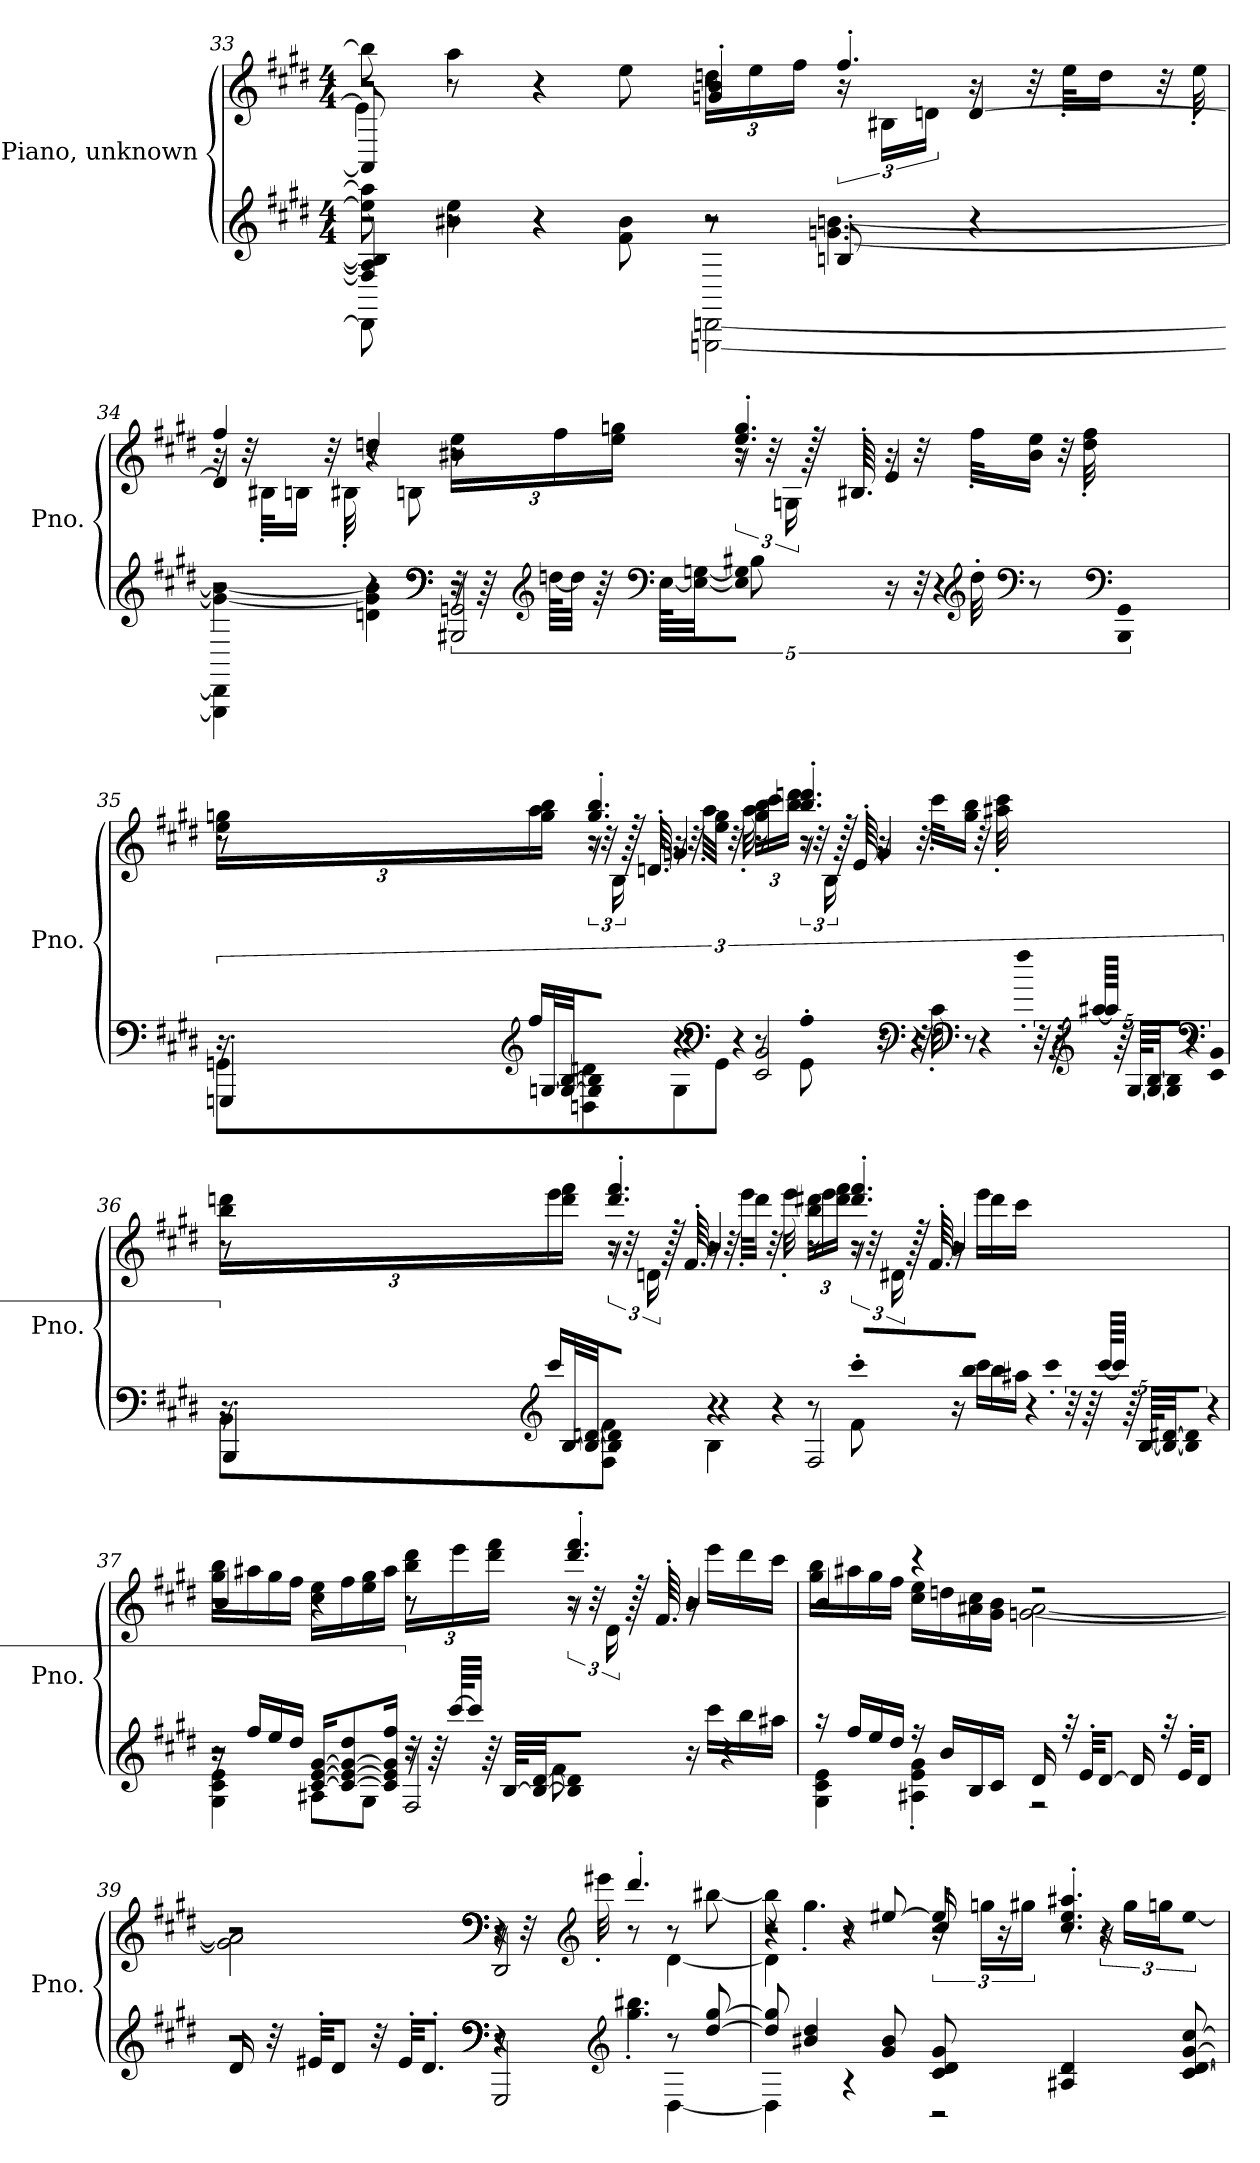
**kern	**kern
*part1	*part1
*staff2	*staff1
*I"Piano, unknown	*
*I'Pno.	*
!!LO:PB:g=z
*clefG2	*clefG2
*k[f#c#g#d#]	*k[f#c#g#d#]
*M4/4	*M4/4
=33	=33
*^	*^
*	*^	*	*^
*	*	*^	*	*	*^
2r	8ee\] 8aa\]	4F#/] 4A/] 4B#/]	8DD\]	2r	8bb#\]	8AA/]	4e\]
.	4b#X\ 4ee\	.	8r	.	4aa\	8r	.
.	.	4r	4r	.	.	4r	4r
.	8f#\ 8b#\	.	.	.	8ee\	.	.
*	*	*	*	*	*Xbrackettup	*	*
8r	8r	2r	[2GGGn\ [2DDn\	8r	24ddn\LL	4gn/' 4b/'	2r
.	.	.	.	.	24ee\	.	.
.	.	.	.	.	24ff#\JJ	.	.
*	*	*	*	*	*brackettup	*	*
8Bn'/	[4.gn\ [4.bn\	.	.	4.ff#'/	24r	.	.
.	.	.	.	.	24B#X\LL	.	.
.	.	.	.	.	24dn\JJ	.	.
4r	.	.	.	.	16r	[4d/	.
.	.	.	.	.	32r	.	.
.	.	.	.	.	32ee'\KLL	.	.
.	.	.	.	.	16dd\JJ	.	.
.	.	.	.	.	32r	.	.
.	.	.	.	.	32ee'\	.	.
*	*	*v	*v	*	*	*	*
*	*	*	*	*	*v	*v
!!LO:LB:g=z
=34	=34	=34	=34	=34	=34
2r	4g\_ 4b\_	4GGG\] 4DD\]	4ff#/	16r	4d/]
.	.	.	.	32r	.
.	.	.	.	32B#X'\KLL	.
.	.	.	.	16Bn\JJ	.
.	.	.	.	32r	.
.	.	.	.	32B#X'\	.
.	4dn\ 4g\] 4b\]	4r	4ddn/	8r	4r
.	.	.	.	8Bn\	.
*clefF4	*	*	*	*	*
*	*	*	*	*Xbrackettup	*
2BBB#X/ 2GGn/	40r	8r	8r	24b#X\ 24ee\LL	8r
.	80r	.	.	.	.
*clefG2	*	*	*	*	*
.	[80ddn\KLLL	.	.	.	.
.	.	.	.	24ff#\	.
.	40dd\JJJ]	.	.	.	.
.	80r	.	.	.	.
.	.	.	.	24ee\ 24ggn\JJ	.
*clefF4	*	*	*	*	*
.	[80E\KLLL	.	.	.	.
.	40E\_ [40Gn\JJ	.	.	.	.
*	*	*	*	*brackettup	*
.	8E\] 8G\]J	8B#X\	4.ee/' 4.gg/'	12r	16r
.	.	.	.	.	32r
.	.	.	.	24Gn\	.
.	.	.	.	.	128r
.	.	.	.	.	64.B#X'/
.	8r	16r	.	16r	4e/
.	.	32r	.	32r	.
*clefG2	*	*	*	*	*
.	.	32dd'\	.	32ff#'\KLL	.
*clefF4	*	*	*	*	*
.	8BBB#\ 8GG\	8r	.	16b#\ 16ee\JJ	.
.	.	.	.	32r	.
.	.	.	.	32dd\' 32ff#\'	.
!!LO:LB:g=z	!!	!!
=35	=35	=35	=35	=35	=35
*	*	*	*	*Xbrackettup	*
24r	8GGn\L	4GGGn'/	8r	24ee\ 24ggn\LL	8r
*clefG2	*	*	*	*	*
24ff#/LL	.	.	.	24aa\	.
[48Gn/L	.	.	.	24gg\ 24bb\JJ	.
48G/_ [48B/JJ	.	.	.	.	.
*	*	*	*	*brackettup	*
8G/] 8B/]J	8Dn\ 8dn\	.	4.gg/' 4.bb/'	12r	16r
.	.	.	.	.	32r
.	.	.	.	24B\	.
.	.	.	.	.	128r
.	.	.	.	.	64.dn'/
16r	8G\	4r	.	16r	4gn/
32r	.	.	.	32r	.
32ff#'/	.	.	.	32aa'\KLL	.
*clefF4	*	*	*	*	*
16r	8GG\J	.	.	16ee\ 16gg\JJ	.
32r	.	.	.	32r	.
32ff#'/	.	.	.	32aa'\	.
*	*	*	*	*Xbrackettup	*
40r	8r	2EE/ 2BB/	8r	24gg\ 24bb\LL	8r
80r	.	.	.	.	.
*clefG2	*	*	*	*	*
[80aa#X/KLLL	.	.	.	.	.
.	.	.	.	24ccc#\	.
40aa#/JJJ]	.	.	.	.	.
80r	.	.	.	.	.
.	.	.	.	24bb\ 24dddn\JJ	.
[80G/KLLL	.	.	.	.	.
40G/_ [40B/JJ	.	.	.	.	.
*	*	*	*	*brackettup	*
8G/] 8B/]J	8e\	.	4.bb/' 4.ddd/'	12r	16r
.	.	.	.	.	32r
.	.	.	.	24B\	.
.	.	.	.	.	128r
.	.	.	.	.	64.e'/
8r	16r	.	.	16r	4g/
.	32r	.	.	32r	.
.	32aa#'\	.	.	32ccc#'\KLL	.
*clefF4	*	*	*	*	*
8EE/ 8BB/	8r	.	.	16gg\ 16bb\JJ	.
.	.	.	.	32r	.
.	.	.	.	32aa#X\' 32ccc#\'	.
!!LO:LB:g=z	!!	!!
=36	=36	=36	=36	=36	=36
*	*	*	*	*Xbrackettup	*
24r	8BB\L	4BBB'/	8r	24bb\ 24dddn\LL	8r
*clefG2	*	*	*	*	*
24ccc#/LL	.	.	.	24eee\	.
[48B/L	.	.	.	24ddd\ 24fff#\JJ	.
48B/_ [48dn/JJ	.	.	.	.	.
*	*	*	*	*brackettup	*
8B/] 8d/]J	8F#\ 8f#\J	.	4.ddd/' 4.fff#/'	12r	16r
.	.	.	.	.	32r
.	.	.	.	24dn\	.
.	.	.	.	.	128r
.	.	.	.	.	64.f#'/
16r	4B\	4r	.	16r	4b/
32r	.	.	.	32r	.
32ccc#'/KLL	.	.	.	32eee'\KLL	.
16bb/JJ	.	.	.	16ddd\JJ	.
32r	.	.	.	32r	.
32ccc#'/	.	.	.	32eee'\	.
*	*	*	*	*Xbrackettup	*
40r	8r	2F#/	8r	24bb\ 24ddd#X\LL	8r
80r	.	.	.	.	.
[80ccc#/KLLL	.	.	.	.	.
.	.	.	.	24eee\	.
40ccc#/JJJ]	.	.	.	.	.
80r	.	.	.	.	.
.	.	.	.	24ddd#\ 24fff#\JJ	.
[80B/KLLL	.	.	.	.	.
40B/_ [40d#X/JJ	.	.	.	.	.
*	*	*	*	*brackettup	*
8B/] 8d#/]J	8f#\	.	4.ddd#/' 4.fff#/'	12r	16r
.	.	.	.	.	32r
.	.	.	.	24d#X\	.
.	.	.	.	.	128r
.	.	.	.	.	64.f#'/
4r	16r	.	.	16r	4b/
.	16ccc#\LL	.	.	16eee\LL	.
.	16bb\	.	.	16ddd#\	.
.	16aa#X\JJ	.	.	16ccc#\JJ	.
!!LO:LB:g=z	!!	!!
=37	=37	=37	=37	=37	=37
16r	4G#\ 4c#\ 4e\	2r	2r	16gg#\ 16bb\LL	4b/
16ff#/LL	.	.	.	16aa#X\	.
16ee/	.	.	.	16gg#\	.
16dd#/JJ	.	.	.	16ff#\JJ	.
[16c#/ [16e/ [16g#/KL	8A#X\L	.	.	16cc#\ 16ee\LL	4r
8c#/_ 8e/_ 8g#/_ 8dd#/	.	.	.	16ff#\	.
.	8G#\J	.	.	16ee\ 16gg#\	.
16c#/] 16e/] 16g#/] 16ff#/Jk	.	.	.	16aa#\JJ	.
*	*	*	*	*Xbrackettup	*
40r	8r	2F#/	8r	24bb\ 24ddd#\LL	8r
80r	.	.	.	.	.
[80ccc#/KLLL	.	.	.	.	.
.	.	.	.	24eee\	.
40ccc#/JJJ]	.	.	.	.	.
80r	.	.	.	.	.
.	.	.	.	24ddd#\ 24fff#\JJ	.
[80B/KLLL	.	.	.	.	.
40B/_ [40d#/JJ	.	.	.	.	.
*	*	*	*	*brackettup	*
8B/] 8d#/]J	8f#\	.	4.ddd#/' 4.fff#/'	12r	16r
.	.	.	.	.	32r
.	.	.	.	24d#\	.
.	.	.	.	.	128r
.	.	.	.	.	64.f#'/
4r	16r	.	.	16r	4b/
.	16ccc#\LL	.	.	16eee\LL	.
.	16bb\	.	.	16ddd#\	.
.	16aa#X\JJ	.	.	16ccc#\JJ	.
*	*v	*v	*	*	*
*	*	*	*v	*v
!!LO:LB:g=z
=38	=38	=38	=38
16r	4G#\ 4c#\ 4e\	4b/	16gg#\ 16bb\LL
16ff#/LL	.	.	16aa#X\
16ee/	.	.	16gg#\
16dd#/JJ	.	.	16ff#\JJ
16r	4A#X\' 4e\' 4g#\'	4r	16cc#\ 16ee\LL
16b/LL	.	.	16ddn\
16B/	.	.	16a#X\ 16cc#\
16c#/JJ	.	.	16g#\ 16b\JJ
16d#/	2r	2r	[2gn\ [2a#\
32r	.	.	.
32e'/KKL	.	.	.
[8d#/J	.	.	.
16d#/]	.	.	.
32r	.	.	.
32e'/KKL	.	.	.
8d#/J	.	.	.
!!LO:PB:g=z
=39	=39	=39	=39
*^	*^	*^	*^
16d#/	2r	2r	2r	2r	2g\] 2a#\]	2r	2r
32r	.	.	.	.	.	.	.
32e#X'/KKL	.	.	.	.	.	.	.
8d#/J	.	.	.	.	.	.	.
32r	.	.	.	.	.	.	.
32e#'/KKL	.	.	.	.	.	.	.
8.d#'/J	.	.	.	.	.	.	.
*clefF4	*	*	*	*clefF4	*	*	*
4r	8r	2GGG#/	4r	2DD#/	16r	8r	4r
.	.	.	.	.	32r	.	.
*	*	*	*	*clefG2	*	*	*
.	.	.	.	.	32eee#X'\	.	.
*clefG2	*	*	*	*	*	*	*
.	4.gg#\' 4.bb#X\'	.	.	.	8r	4.ddd#'/	.
8r	.	.	[4D#\	.	8r	.	[4d#\
[8dd#/ [8gg#/	.	.	.	.	[8bb#X\	.	.
*	*v	*v	*v	*	*	*	*
!!LO:LB:g=z	!!	!!	!!
=40	=40	=40	=40	=40	=40
8dd#/] 8gg#/]	4D#\]	4r	8bb#\]	2r	4d#\]
4b#X/ 4dd#/	.	.	4.gg#'\	.	.
.	4r	8r	.	.	4r
8g#/ 8b#/	.	[8ee#X/	.	.	.
8c#/ 8d#/ 8g#/	2r	16ee#/]	24r	4cc#'/	2r
.	.	.	24ggn\LL	.	.
.	.	16r	.	.	.
.	.	.	24gg#X\JJ	.	.
4A#X/ 4d#/	.	4.cc#/' 4.ee#/' 4.aa#X/'	8r	.	.
.	.	.	24r	4r	.
.	.	.	24gg#\LL	.	.
.	.	.	24ggn\J	.	.
[8c#/ [8d#/ [8g#/ [8cc#/	.	.	[8ee#\J	.	.
*v	*v	*	*	*	*
*	*v	*v	*v	*v
=	=
*-	*-
